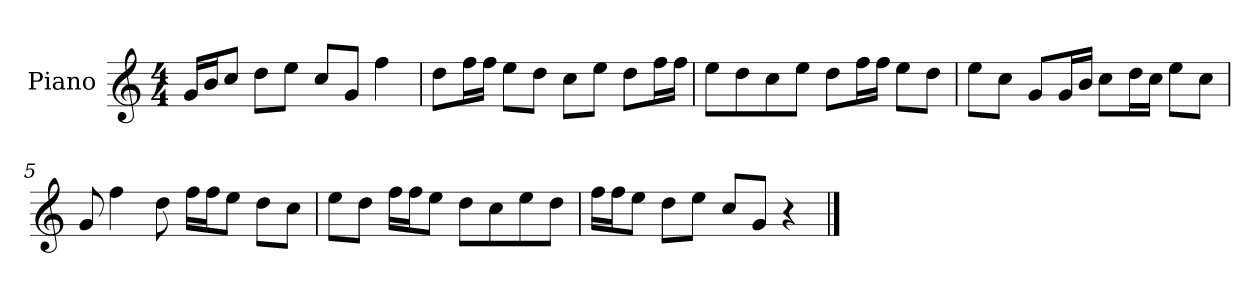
**kern
*part1
*staff1
*I"Piano
*I'P-no
*clefG2
*k[]
*M4/4
*MM90
=1
16g/LL
16b/J
8cc/J
8dd\L
8ee\J
8cc/L
8g/J
4ff\
=2
8dd\L
16ff\L
16ff\JJ
8ee\L
8dd\J
8cc\L
8ee\J
8dd\L
16ff\L
16ff\JJ
=3
8ee\L
8dd\
8cc\
8ee\J
8dd\L
16ff\L
16ff\JJ
8ee\L
8dd\J
=4
8ee\L
8cc\J
8g/L
16g/L
16b/JJ
8cc\L
16dd\L
16cc\JJ
8ee\L
8cc\J
!!LO:LB:g=z
=5
8g/
4ff\
8dd\
16ff\LL
16ff\J
8ee\J
8dd\L
8cc\J
=6
8ee\L
8dd\J
16ff\LL
16ff\J
8ee\J
8dd\L
8cc\
8ee\
8dd\J
=7
16ff\LL
16ff\J
8ee\J
8dd\L
8ee\J
8cc/L
8g/J
4r
==
*-
